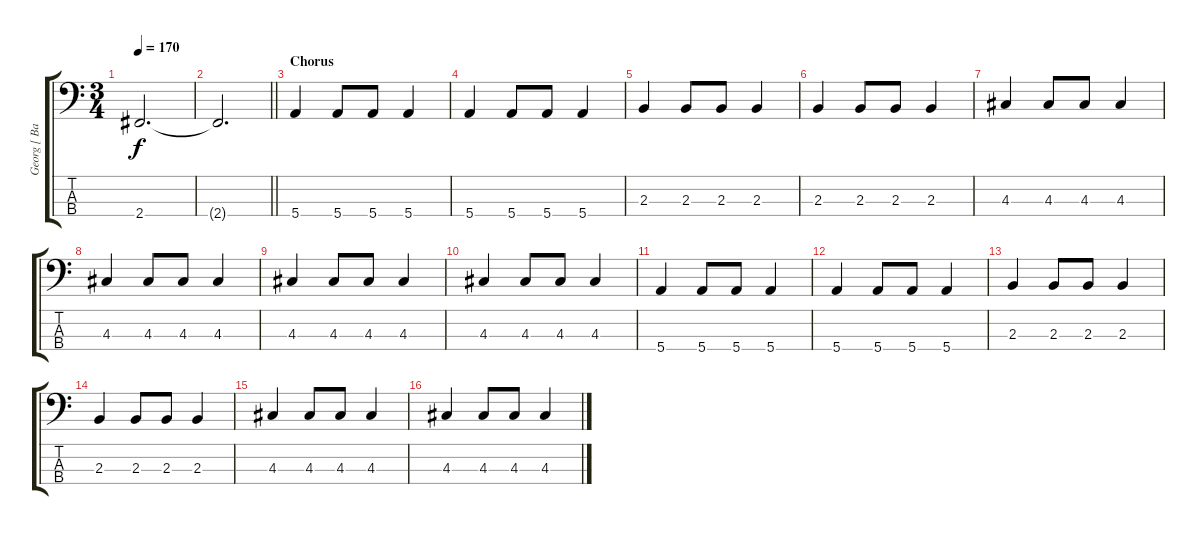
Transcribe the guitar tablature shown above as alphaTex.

\track ("Georg [ Bass ]" "Georg [ Ba") {instrument electricbasspick}
\staff {score tabs}
\tuning (G2 D2 A1 E1) {hide}
\ts (3 4)
\tempo 170
\clef f4
\ks c
2.4.2{d dy f} |
\barLineRight lightlight
2.4{t}.2{d} |
\section ("" "Chorus")
5.4.4 5.4.8 5.4.8 5.4.4 |
5.4.4 5.4.8 5.4.8 5.4.4 |
2.3.4 2.3.8 2.3.8 2.3.4 |
2.3.4 2.3.8 2.3.8 2.3.4 |
4.3.4 4.3.8 4.3.8 4.3.4 |
4.3.4 4.3.8 4.3.8 4.3.4 |
4.3.4 4.3.8 4.3.8 4.3.4 |
4.3.4 4.3.8 4.3.8 4.3.4 |
5.4.4 5.4.8 5.4.8 5.4.4 |
5.4.4 5.4.8 5.4.8 5.4.4 |
2.3.4 2.3.8 2.3.8 2.3.4 |
2.3.4 2.3.8 2.3.8 2.3.4 |
4.3.4 4.3.8 4.3.8 4.3.4 |
4.3.4 4.3.8 4.3.8 4.3.4
